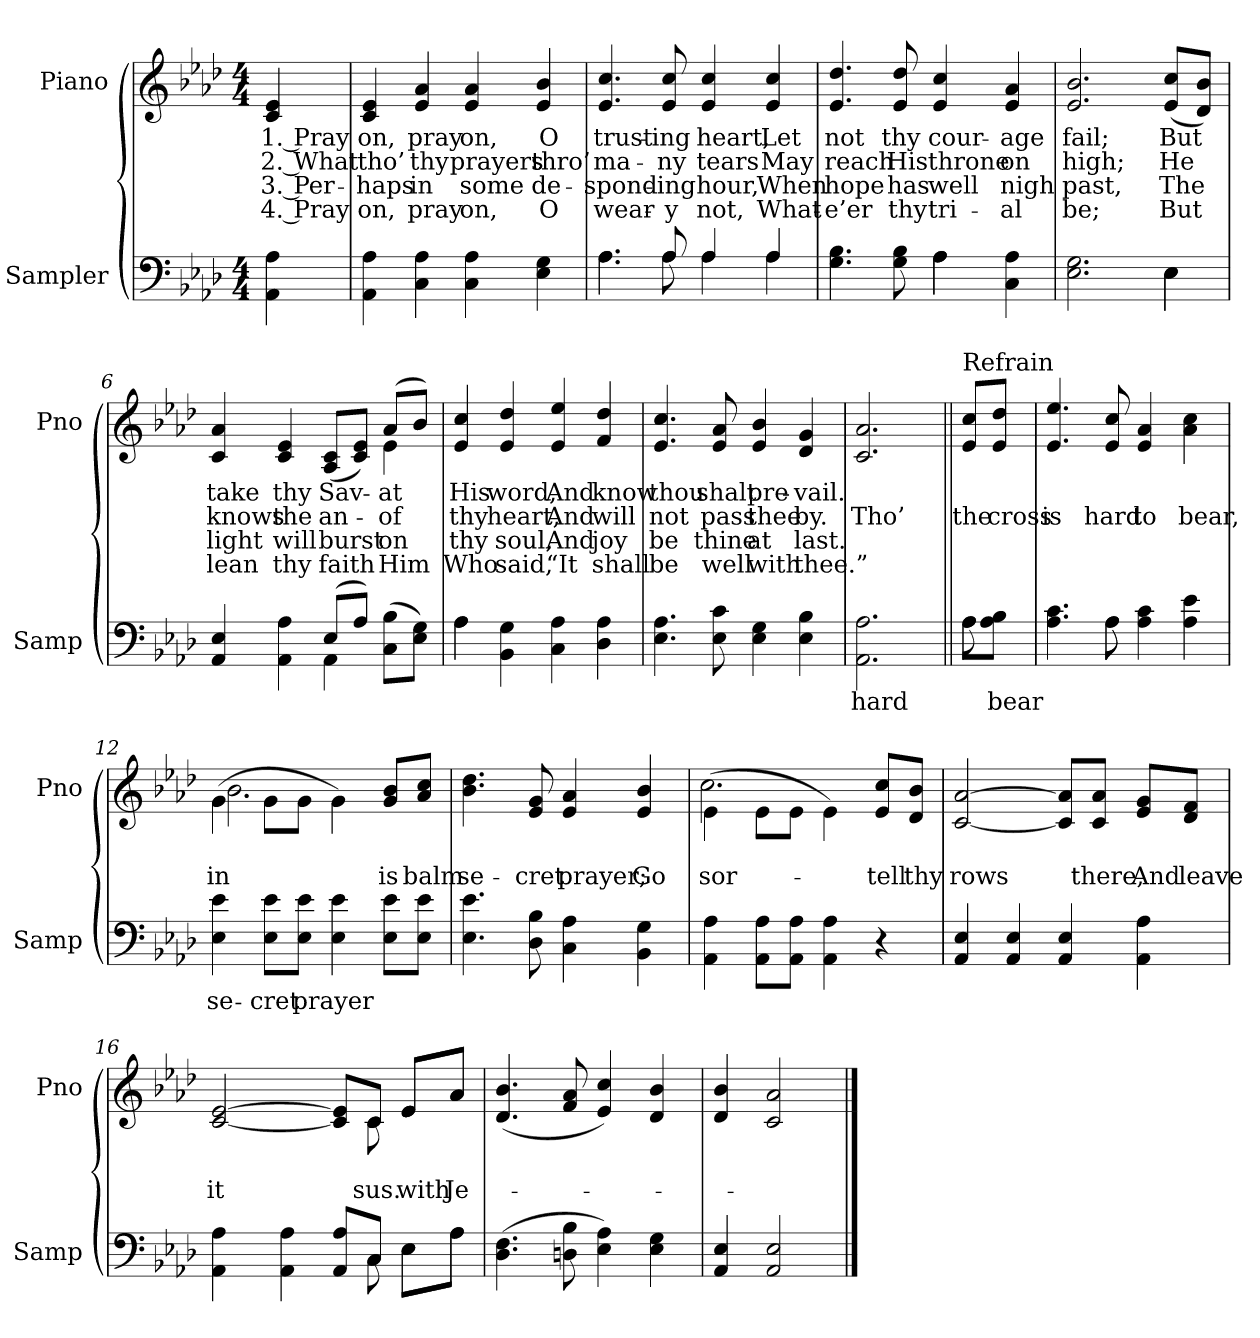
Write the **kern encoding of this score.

**kern	**text	**kern	**text	**text	**text	**text
*part2	*part2	*part1	*part1	*part1	*part1	*part1
*staff2	*staff2	*staff1	*staff1	*staff1	*staff1	*staff1
*I"Sampler	*	*I"Piano	*	*	*	*
*I'Samp	*	*I'Pno	*	*	*	*
*clefF4	*	*clefG2	*	*	*	*
*k[b-e-a-d-]	*	*k[b-e-a-d-]	*	*	*	*
*A-:	*	*A-:	*	*	*	*
*M4/4	*	*M4/4	*	*	*	*
=1	=1	=1	=1	=1	=1	=1
4AA- 4A-	.	4c 4e-	1. Pray	2. What	3. Per-	4. Pray
=2	=2	=2	=2	=2	=2	=2
4AA- 4A-	.	4c 4e-	on,	tho’	-haps	on,
4C 4A-	.	4e- 4a-	pray	thy	in	pray
4C 4A-	.	4e- 4a-	on,	prayers	some	on,
4E- 4G	.	4e- 4b-	O	thro’	de-	O
=3	=3	=3	=3	=3	=3	=3
*^	*	*	*	*	*	*
4.A-\	4.A-	.	4.e- 4.cc	trust-	ma-	-spond-	wear-
8A-/	8A-	.	8e- 8cc	-ing	-ny	-ing	-y
4A-/	4A-	.	4e- 4cc	heart,	tears	hour,	not,
4A-/	4A-	.	4e- 4cc	Let	May	When	What-
=4	=4	=4	=4	=4	=4	=4	=4
4.G 4.B-	2ryy	.	4.e- 4.dd-	not	reach	hope	-e’er
8G 8B-	.	.	8e- 8dd-	thy	His	has	thy
4A-\	4A-	.	4e- 4cc	cour-	throne	well	tri-
4C 4A-	4ryy	.	4e- 4a-	-age	on	nigh	-al
=5	=5	=5	=5	=5	=5	=5	=5
2.E- 2.G	2.ryy	.	2.e- 2.b-	fail;	high;	past,	be;
4E-\	4E-	.	(8e-/ 8cc/L	But	He	The	But
.	.	.	8d-/ 8b-/J)	.	.	.	.
=6	=6	=6	=6	=6	=6	=6	=6
*	*	*	*^	*	*	*	*
4AA- 4E-	2ryy	.	4c 4a-	2.ryy	take	knows	light	lean
4AA- 4A-	.	.	4c 4e-	.	thy	the	will	thy
(8E-/L	4AA-	.	(8A-/ 8c/L	.	Sav-	an-	burst	faith
8A-/J)	.	.	8c/ 8e-/J)	.	.	.	.	.
(8C\ 8B-\L	4ryy	.	(8a-/L	4e-	at	of	-on	Him
8E-\ 8G\J)	.	.	8b-/J)	.	.	.	.	.
*	*	*	*v	*v	*	*	*	*
=7	=7	=7	=7	=7	=7	=7	=7
4A-\	4A-	.	4e- 4cc	His	thy	thy	Who
4BB- 4G	2.ryy	.	4e- 4dd-	word,	heart,	soul,	said,
4C 4A-	.	.	4e- 4ee-	And	And	And	“It
4D- 4A-	.	.	4f 4dd-	know	will	joy	shall
*v	*v	*	*	*	*	*	*
=8	=8	=8	=8	=8	=8	=8
4.E- 4.A-	.	4.e- 4.cc	thou	not	be	be
8E- 8c	.	8e- 8a-	shalt	pass	thine	well
4E- 4G	.	4e- 4b-	pre-	thee	at	with
4E- 4B-	.	4d- 4g	-vail.	by.	last.	thee.”
=9	=9	=9	=9	=9	=9	=9
2.AA- 2.A-	hard	2.c 2.a-	.	Tho’	.	.
=10||	=10||	=10||	=10||	=10||	=10||	=10||
*^	*	*	*	*	*	*
!	!	!	!LO:TX:t=Refrain	!	!	!	!
8A-\L	8A-	.	8e-/ 8cc/L	.	the	.	.
8A-\ 8B-\J	8ryy	bear	8e-/ 8dd-/J	.	cross	.	.
=11	=11	=11	=11	=11	=11	=11	=11
4.A- 4.c	4.ryy	.	4.e- 4.ee-	.	is	.	.
8A-\	8A-	.	8e- 8cc	.	hard	.	.
4A- 4c	2ryy	.	4e- 4a-	.	to	.	.
4A- 4e-	.	.	4a- 4cc	.	bear,	.	.
*v	*v	*	*	*	*	*	*
=12	=12	=12	=12	=12	=12	=12
*	*	*^	*	*	*	*
4E- 4e-	se-	(4g\	2.b-	.	in	.	.
8E-\ 8e-\L	-cret	8g\L	.	.	.	.	.
8E-\ 8e-\J	prayer	8g\J	.	.	.	.	.
4E- 4e-	.	4g\)	.	.	.	.	.
8E-\ 8e-\L	.	8g/ 8b-/L	4ryy	.	is	.	.
8E-\ 8e-\J	.	8a-/ 8cc/J	.	.	balm	.	.
*	*	*v	*v	*	*	*	*
=13	=13	=13	=13	=13	=13	=13
4.E- 4.e-	.	4.b- 4.dd-	.	se-	.	.
8D- 8B-	.	8e- 8g	.	-cret	.	.
4C 4A-	.	4e- 4a-	.	prayer;	.	.
4BB- 4G	.	4e- 4b-	.	Go	.	.
=14	=14	=14	=14	=14	=14	=14
*	*	*^	*	*	*	*
4AA- 4A-	.	(4e-\	2.cc	.	sor-	.	.
8AA-\ 8A-\L	.	8e-\L	.	.	.	.	.
8AA-\ 8A-\J	.	8e-\J	.	.	.	.	.
4AA- 4A-	.	4e-\)	.	.	.	.	.
4r	.	8e-/ 8cc/L	4ryy	.	tell	.	.
.	.	8d-/ 8b-/J	.	.	thy	.	.
*	*	*v	*v	*	*	*	*
=15	=15	=15	=15	=15	=15	=15
4AA- 4E-	.	[2c [2a-	.	-rows	.	.
4AA- 4E-	.	.	.	.	.	.
4AA- 4E-	.	8c]/ 8a-]/L	.	.	.	.
.	.	8c/ 8a-/J	.	there,	.	.
4AA- 4A-	.	8e-/ 8g/L	.	And	.	.
.	.	8d-/ 8f/J	.	leave	.	.
=16	=16	=16	=16	=16	=16	=16
*^	*	*^	*	*	*	*
4AA- 4A-	8ryy	.	[2c [2e-	8ryy	.	it	.	.
*v	*v	*	*	*	*	*	*	*
*	*	*v	*v	*	*	*	*
4AA- 4A-	.	.	.	.	.	.
8AA-/ 8A-/L	.	8c]/ 8e-]/L	.	.	.	.
*^	*	*^	*	*	*	*
8C/J	8C	.	8c/J	8c	.	-sus.	.	.
8E-\L	8E-\L	.	8e-/L	8e-/L	.	with	.	.
8A-\J	8A-\J	.	8a-/J	8a-/J	.	Je-	.	.
*v	*v	*	*	*	*	*	*	*
*	*	*v	*v	*	*	*	*
=17	=17	=17	=17	=17	=17	=17
(4.D- 4.F	.	(4.d- 4.b-	.	.	.	.
8Dn 8B-	.	8f 8a-	.	.	.	.
4E- 4A-)	.	4e- 4cc)	.	.	.	.
4E- 4G	.	4d- 4b-	.	.	.	.
=18	=18	=18	=18	=18	=18	=18
4AA- 4E-	.	4d- 4b-	.	.	.	.
2AA- 2E-	.	2c 2a-	.	.	.	.
==	==	==	==	==	==	==
*-	*-	*-	*-	*-	*-	*-
